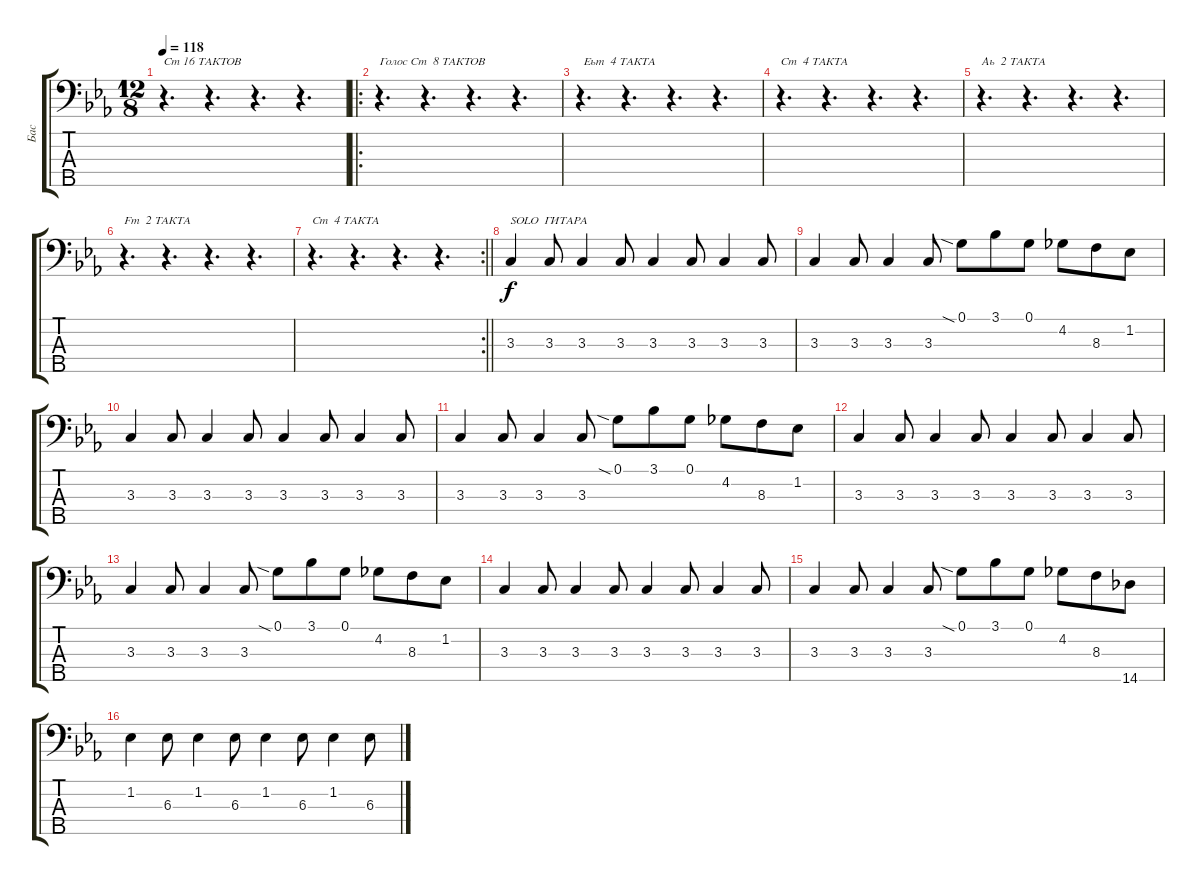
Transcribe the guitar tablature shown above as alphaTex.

\track ("Бас" "Бас") {instrument electricbassfinger}
\staff {score tabs}
\tuning (G2 D2 A1 E1 B0) {hide}
\ts (12 8)
\tempo 118
\clef f4
\ks cminor
r.4{d txt "Сm 16 ТАКТОВ" dy f instrument electricbassfinger} r.4{d} r.4{d} r.4{d} |
\ro
r.4{d txt "Голос Сm  8 ТАКТОВ"} r.4{d} r.4{d} r.4{d} |
r.4{d txt " Eьm  4 ТАКТА"} r.4{d} r.4{d} r.4{d} |
r.4{d txt "Cm  4 ТАКТА"} r.4{d} r.4{d} r.4{d} |
r.4{d txt "Aь  2 ТАКТА"} r.4{d} r.4{d} r.4{d} |
r.4{d txt "Fm  2 ТАКТА"} r.4{d} r.4{d} r.4{d} |
\rc 2
\barLineRight lightlight
r.4{d txt "Cm  4 ТАКТА"} r.4{d} r.4{d} r.4{d} |
3.3.4{txt "SOLO  ГИТАРА"} 3.3.8 3.3.4 3.3.8 3.3.4 3.3.8 3.3.4 3.3.8 |
3.3.4 3.3.8 3.3.4 3.3.8 0.1{sia}.8 3.1.8 0.1.8 4.2.8 8.3.8 1.2.8 |
3.3.4 3.3.8 3.3.4 3.3.8 3.3.4 3.3.8 3.3.4 3.3.8 |
3.3.4 3.3.8 3.3.4 3.3.8 0.1{sia}.8 3.1.8 0.1.8 4.2.8 8.3.8 1.2.8 |
3.3.4 3.3.8 3.3.4 3.3.8 3.3.4 3.3.8 3.3.4 3.3.8 |
3.3.4 3.3.8 3.3.4 3.3.8 0.1{sia}.8 3.1.8 0.1.8 4.2.8 8.3.8 1.2.8 |
3.3.4 3.3.8 3.3.4 3.3.8 3.3.4 3.3.8 3.3.4 3.3.8 |
3.3.4 3.3.8 3.3.4 3.3.8 0.1{sia}.8 3.1.8 0.1.8 4.2.8 8.3.8 14.5.8 |
1.2.4 6.3.8 1.2.4 6.3.8 1.2.4 6.3.8 1.2.4 6.3.8
